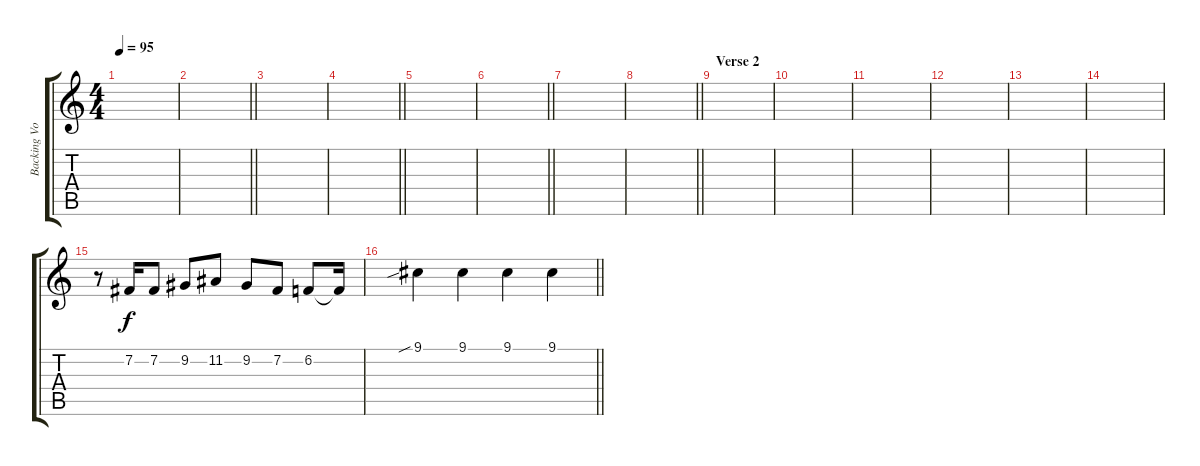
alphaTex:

\track ("Backing Vocals" "Backing Vo") {instrument sopranosax}
\staff {score tabs}
\tuning (E4 B3 G3 D3 A2 E2) {hide}
\ts (4 4)
\tempo 95
\clef g2
\ks c
|
\barLineRight lightlight
|
|
\barLineRight lightlight
|
|
\barLineRight lightlight
|
|
\barLineRight lightlight
|
\section ("" "Verse 2")
|
|
|
|
|
|
r.8 7.2.16 7.2.8 9.2.8 11.2.8 9.2.8 7.2.8 6.2.8 6.2{t}.16 |
\barLineRight lightlight
9.1{sib}.4 9.1.4 9.1.4 9.1.4
